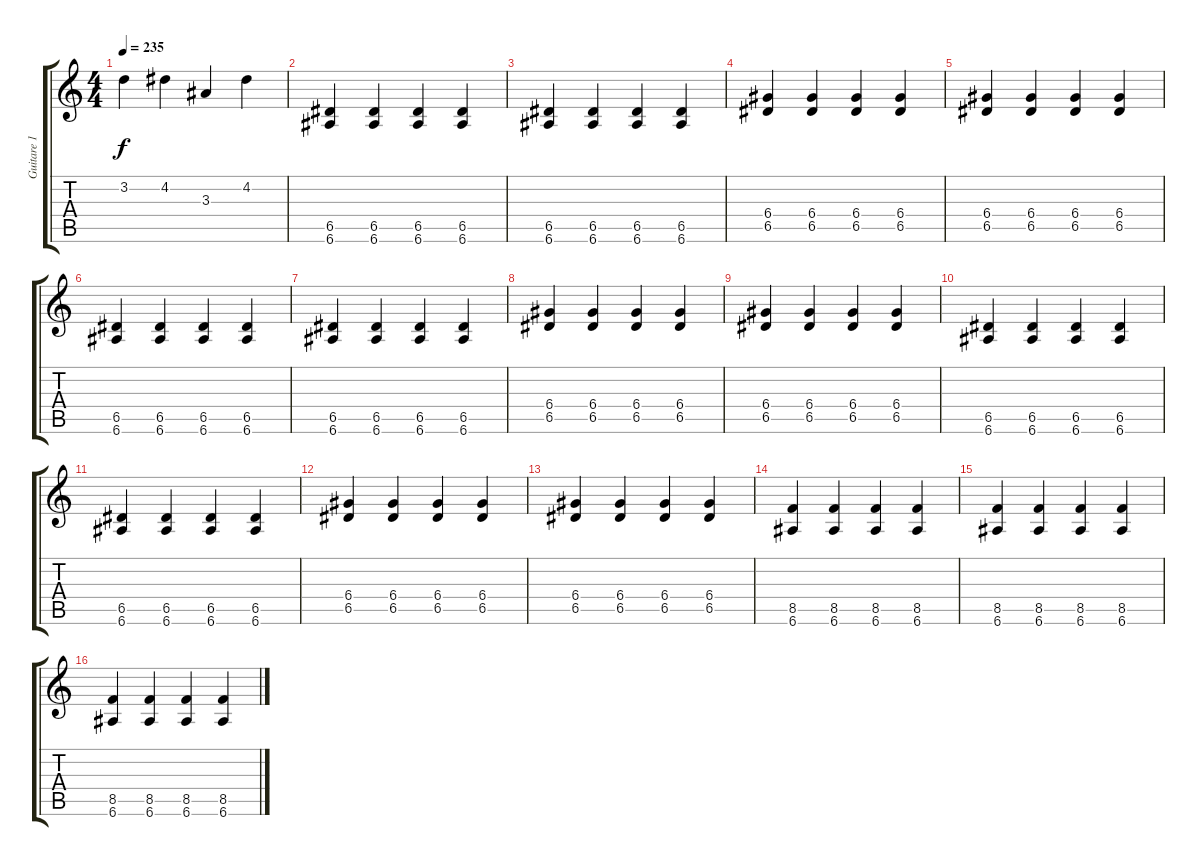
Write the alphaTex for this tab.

\track ("Guitare 1" "Guitare 1") {instrument distortionguitar}
\staff {score tabs}
\tuning (E4 B3 G3 D3 A2 E2) {hide}
\ts (4 4)
\tempo 235
\clef g2
\ks c
3.2.4{dy f} 4.2.4 3.3.4 4.2.4 |
(6.5 6.6).4 (6.5 6.6).4 (6.5 6.6).4 (6.5 6.6).4 |
(6.5 6.6).4 (6.5 6.6).4 (6.5 6.6).4 (6.5 6.6).4 |
(6.4 6.5).4 (6.4 6.5).4 (6.4 6.5).4 (6.4 6.5).4 |
(6.4 6.5).4 (6.4 6.5).4 (6.4 6.5).4 (6.4 6.5).4 |
(6.5 6.6).4 (6.5 6.6).4 (6.5 6.6).4 (6.5 6.6).4 |
(6.5 6.6).4 (6.5 6.6).4 (6.5 6.6).4 (6.5 6.6).4 |
(6.4 6.5).4 (6.4 6.5).4 (6.4 6.5).4 (6.4 6.5).4 |
(6.4 6.5).4 (6.4 6.5).4 (6.4 6.5).4 (6.4 6.5).4 |
(6.5 6.6).4 (6.5 6.6).4 (6.5 6.6).4 (6.5 6.6).4 |
(6.5 6.6).4 (6.5 6.6).4 (6.5 6.6).4 (6.5 6.6).4 |
(6.4 6.5).4 (6.4 6.5).4 (6.4 6.5).4 (6.4 6.5).4 |
(6.4 6.5).4 (6.4 6.5).4 (6.4 6.5).4 (6.4 6.5).4 |
(8.5 6.6).4 (8.5 6.6).4 (8.5 6.6).4 (8.5 6.6).4 |
(8.5 6.6).4 (8.5 6.6).4 (8.5 6.6).4 (8.5 6.6).4 |
(8.5 6.6).4 (8.5 6.6).4 (8.5 6.6).4 (8.5 6.6).4
